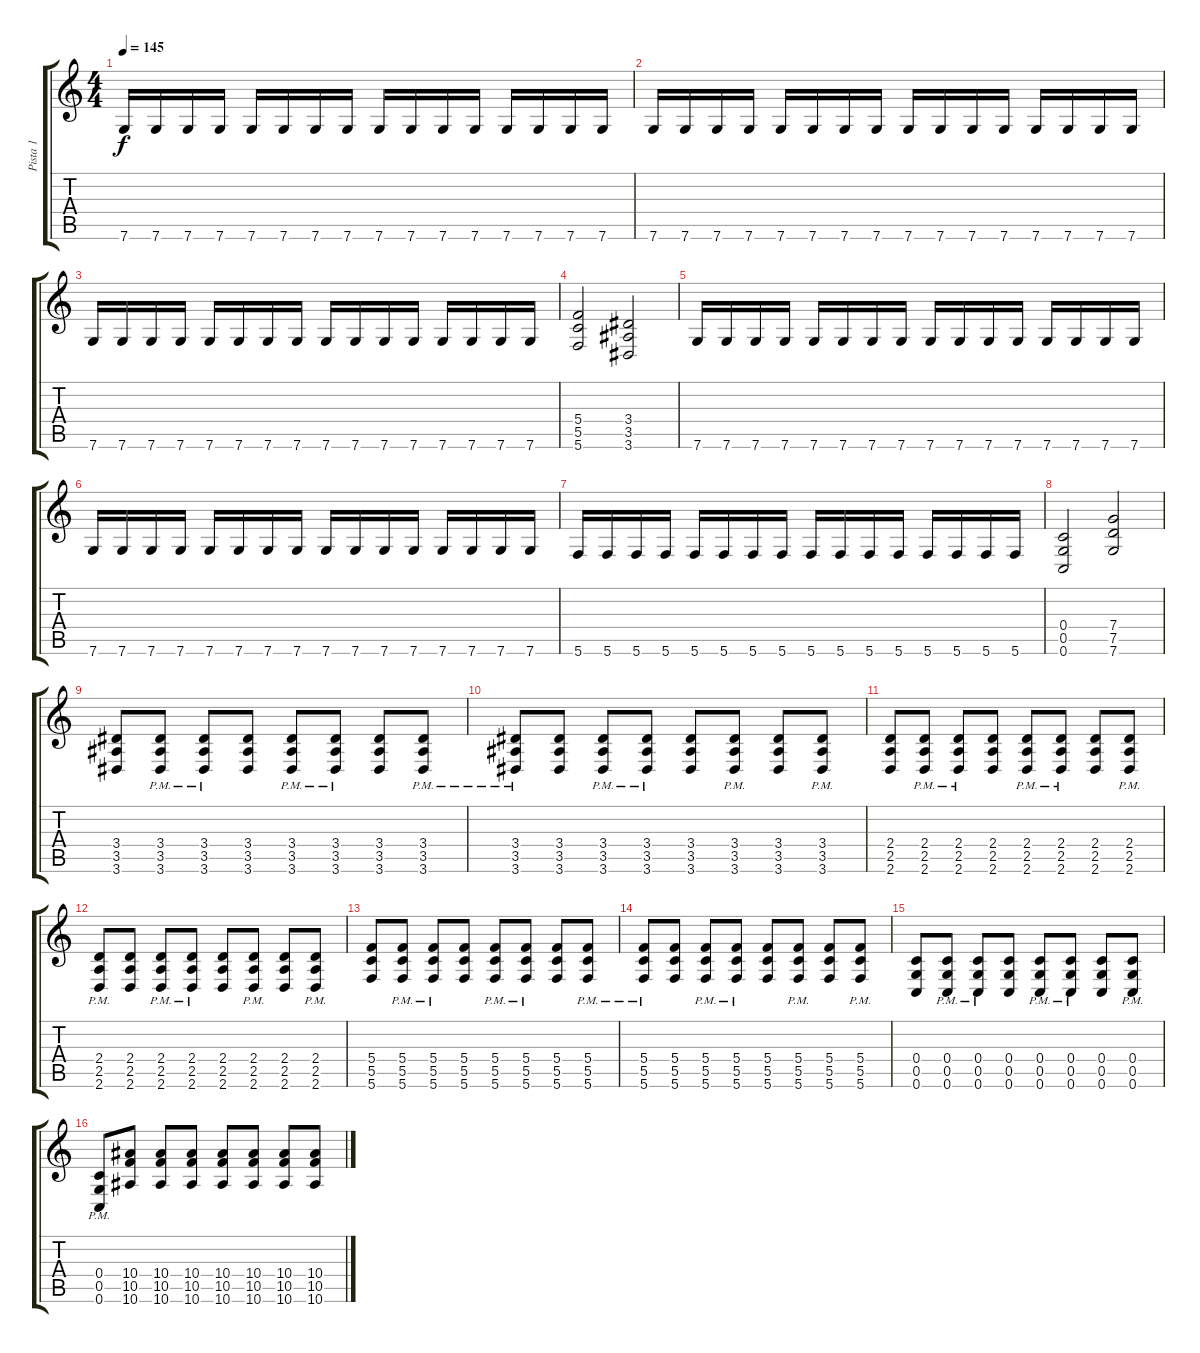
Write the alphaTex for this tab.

\track ("Pista 1" "Pista 1") {instrument distortionguitar}
\staff {score tabs}
\tuning (D4 A3 F3 C3 G2 C2) {hide}
\ts (4 4)
\tempo 145
\clef g2
\ks c
7.6.16{dy f balance 8} 7.6.16 7.6.16 7.6.16 7.6.16 7.6.16 7.6.16 7.6.16 7.6.16 7.6.16 7.6.16 7.6.16 7.6.16 7.6.16 7.6.16 7.6.16 |
7.6.16 7.6.16 7.6.16 7.6.16 7.6.16 7.6.16 7.6.16 7.6.16 7.6.16 7.6.16 7.6.16 7.6.16 7.6.16 7.6.16 7.6.16 7.6.16 |
7.6.16 7.6.16 7.6.16 7.6.16 7.6.16 7.6.16 7.6.16 7.6.16 7.6.16 7.6.16 7.6.16 7.6.16 7.6.16 7.6.16 7.6.16 7.6.16 |
(5.4 5.5 5.6).2 (3.4 3.5 3.6).2 |
7.6.16 7.6.16 7.6.16 7.6.16 7.6.16 7.6.16 7.6.16 7.6.16 7.6.16 7.6.16 7.6.16 7.6.16 7.6.16 7.6.16 7.6.16 7.6.16 |
7.6.16 7.6.16 7.6.16 7.6.16 7.6.16 7.6.16 7.6.16 7.6.16 7.6.16 7.6.16 7.6.16 7.6.16 7.6.16 7.6.16 7.6.16 7.6.16 |
5.6.16 5.6.16 5.6.16 5.6.16 5.6.16 5.6.16 5.6.16 5.6.16 5.6.16 5.6.16 5.6.16 5.6.16 5.6.16 5.6.16 5.6.16 5.6.16 |
(0.4 0.5 0.6).2 (7.4 7.5 7.6).2 |
(3.4 3.5 3.6).8{balance 16} (3.4{pm} 3.5{pm} 3.6{pm}).8 (3.4{pm} 3.5{pm} 3.6{pm}).8 (3.4 3.5 3.6).8 (3.4{pm} 3.5{pm} 3.6{pm}).8 (3.4{pm} 3.5{pm} 3.6{pm}).8 (3.4 3.5 3.6).8 (3.4{pm} 3.5{pm} 3.6{pm}).8 |
(3.4{pm} 3.5{pm} 3.6{pm}).8 (3.4 3.5 3.6).8 (3.4{pm} 3.5{pm} 3.6{pm}).8 (3.4{pm} 3.5{pm} 3.6{pm}).8 (3.4 3.5 3.6).8 (3.4{pm} 3.5{pm} 3.6{pm}).8 (3.4 3.5 3.6).8 (3.4{pm} 3.5{pm} 3.6{pm}).8 |
(2.4 2.5 2.6).8 (2.4{pm} 2.5{pm} 2.6{pm}).8 (2.4{pm} 2.5{pm} 2.6{pm}).8 (2.4 2.5 2.6).8 (2.4{pm} 2.5{pm} 2.6{pm}).8 (2.4{pm} 2.5{pm} 2.6{pm}).8 (2.4 2.5 2.6).8 (2.4{pm} 2.5{pm} 2.6{pm}).8 |
(2.4{pm} 2.5{pm} 2.6{pm}).8 (2.4 2.5 2.6).8 (2.4{pm} 2.5{pm} 2.6{pm}).8 (2.4{pm} 2.5{pm} 2.6{pm}).8 (2.4 2.5 2.6).8 (2.4{pm} 2.5{pm} 2.6{pm}).8 (2.4 2.5 2.6).8 (2.4{pm} 2.5{pm} 2.6{pm}).8 |
(5.4 5.5 5.6).8 (5.4{pm} 5.5{pm} 5.6{pm}).8 (5.4{pm} 5.5{pm} 5.6{pm}).8 (5.4 5.5 5.6).8 (5.4{pm} 5.5{pm} 5.6{pm}).8 (5.4{pm} 5.5{pm} 5.6{pm}).8 (5.4 5.5 5.6).8 (5.4{pm} 5.5{pm} 5.6{pm}).8 |
(5.4{pm} 5.5{pm} 5.6{pm}).8 (5.4 5.5 5.6).8 (5.4{pm} 5.5{pm} 5.6{pm}).8 (5.4{pm} 5.5{pm} 5.6{pm}).8 (5.4 5.5 5.6).8 (5.4{pm} 5.5{pm} 5.6{pm}).8 (5.4 5.5 5.6).8 (5.4{pm} 5.5{pm} 5.6{pm}).8 |
(0.4 0.5 0.6).8 (0.4{pm} 0.5{pm} 0.6{pm}).8 (0.4{pm} 0.5{pm} 0.6{pm}).8 (0.4 0.5 0.6).8 (0.4{pm} 0.5{pm} 0.6{pm}).8 (0.4{pm} 0.5{pm} 0.6{pm}).8 (0.4 0.5 0.6).8 (0.4{pm} 0.5{pm} 0.6{pm}).8 |
(0.4{pm} 0.5{pm} 0.6{pm}).8 (10.4 10.5 10.6).8 (10.4 10.5 10.6).8 (10.4 10.5 10.6).8 (10.4 10.5 10.6).8 (10.4 10.5 10.6).8 (10.4 10.5 10.6).8 (10.4 10.5 10.6).8
